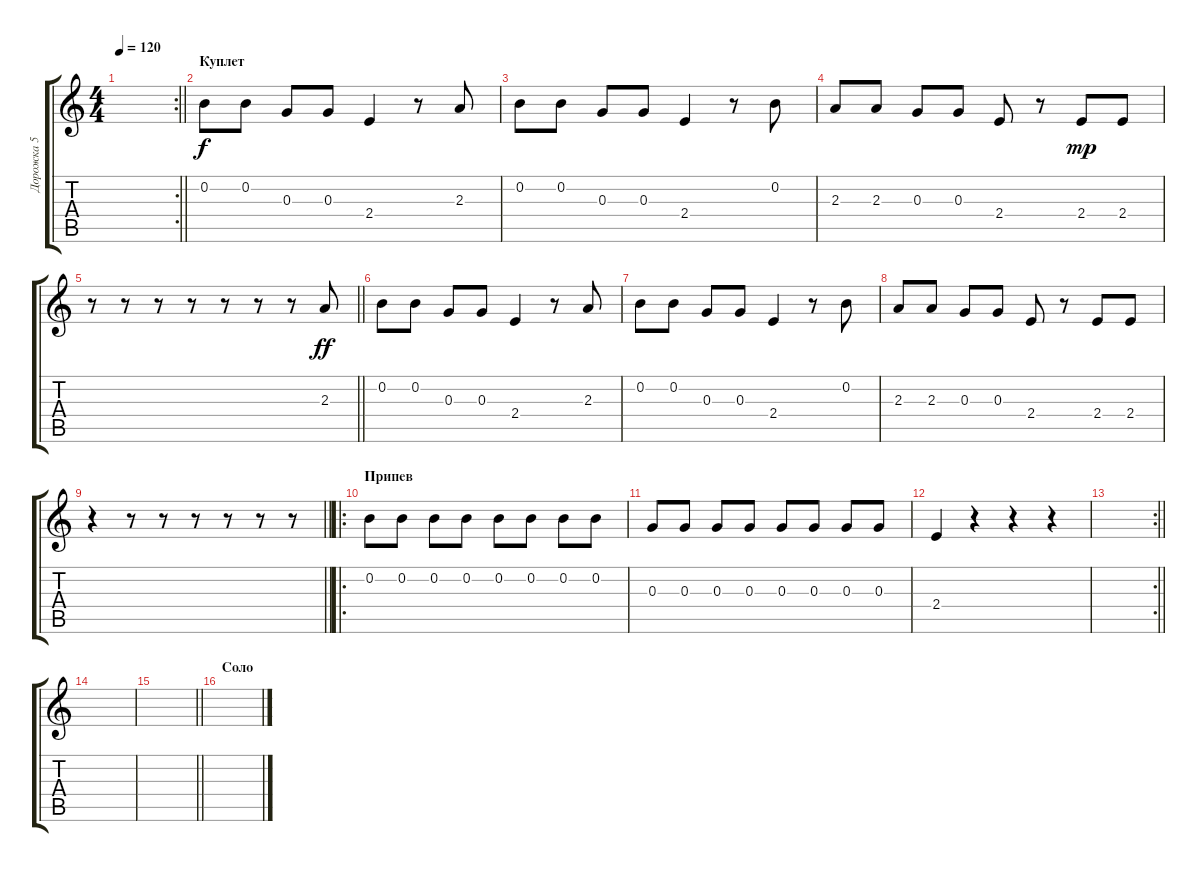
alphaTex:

\track ("Дорожка 5" "Дорожка 5") {instrument distortionguitar}
\staff {score tabs}
\tuning (E4 B3 G3 D3 A2 E2) {hide}
\rc 2
\ts (4 4)
\tempo 120
\clef g2
\barLineRight lightlight
\ks c
|
\section ("" "Куплет")
0.2.8 0.2.8 0.3.8 0.3.8 2.4.4 r.8 2.3.8 |
0.2.8 0.2.8 0.3.8 0.3.8 2.4.4 r.8 0.2.8 |
2.3.8 2.3.8 0.3.8 0.3.8 2.4.8 r.8 2.4.8{dy mp} 2.4.8 |
\barLineRight lightlight
r.8 r.8 r.8 r.8 r.8 r.8 r.8 2.3.8{dy ff} |
0.2.8 0.2.8 0.3.8 0.3.8 2.4.4 r.8 2.3.8 |
0.2.8 0.2.8 0.3.8 0.3.8 2.4.4 r.8 0.2.8 |
2.3.8 2.3.8 0.3.8 0.3.8 2.4.8 r.8 2.4.8 2.4.8 |
\barLineRight lightlight
r.4 r.8 r.8 r.8 r.8 r.8 r.8 |
\ro
\section ("" "Припев")
0.2.8 0.2.8 0.2.8 0.2.8 0.2.8 0.2.8 0.2.8 0.2.8 |
0.3.8 0.3.8 0.3.8 0.3.8 0.3.8 0.3.8 0.3.8 0.3.8 |
2.4.4 r.4 r.4 r.4 |
\rc 2
\barLineRight lightlight
|
|
\barLineRight lightlight
|
\section ("" "Соло")
